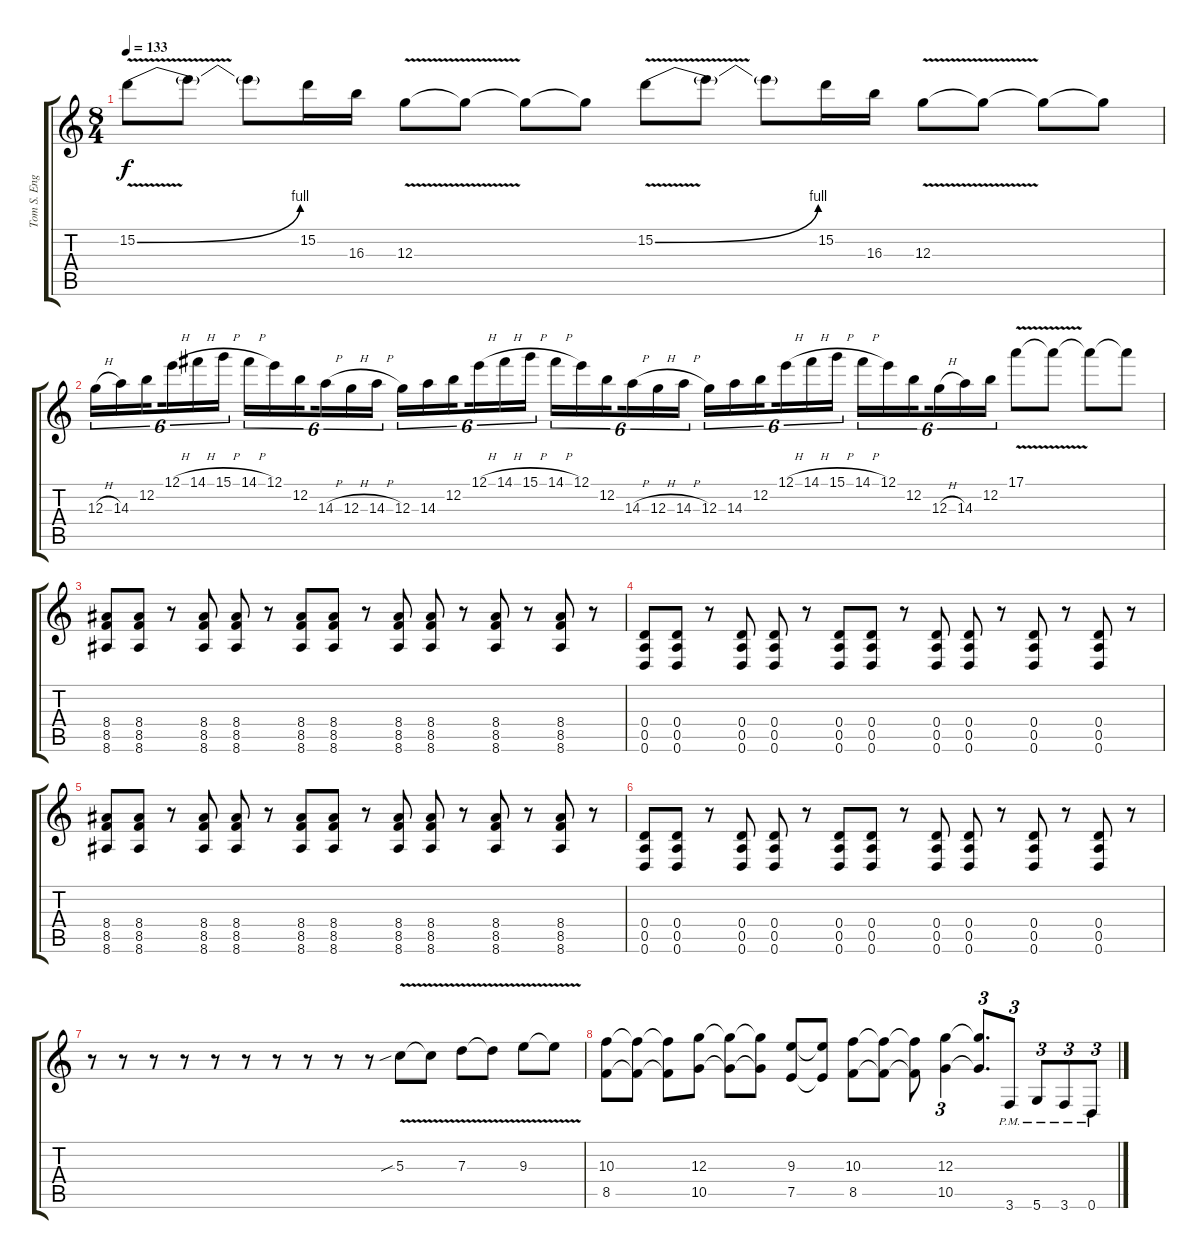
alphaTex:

\track ("Tom S. Englund" "Tom S. Eng") {instrument distortionguitar}
\staff {score tabs}
\tuning (E4 B3 G3 D3 A2 D2) {hide}
\ts (8 4)
\tempo 133
\clef g2
\ks c
15.2{be (bend 0 0 60 4) v}.8{dy f} 15.2{t}.8 15.2{t}.8 15.2.16 16.3.16 12.3{v}.8 12.3{t}.8 12.3{t}.8 12.3{t}.8 15.2{be (bend 0 0 60 4) v}.8 15.2{t}.8 15.2{t}.8 15.2.16 16.3.16 12.3{v}.8 12.3{t}.8 12.3{t}.8 12.3{t}.8 |
12.3{h}.16{tu (6 4)} 14.3.16{tu (6 4)} 12.2.16{tu (6 4) beam splitsecondary} 12.1{h}.16{tu (6 4)} 14.1{h}.16{tu (6 4)} 15.1{h}.16{tu (6 4)} 14.1{h}.16{tu (6 4)} 12.1.16{tu (6 4)} 12.2.16{tu (6 4) beam splitsecondary} 14.3{h}.16{tu (6 4)} 12.3{h}.16{tu (6 4)} 14.3{h}.16{tu (6 4)} 12.3.16{tu (6 4)} 14.3.16{tu (6 4)} 12.2.16{tu (6 4) beam splitsecondary} 12.1{h}.16{tu (6 4)} 14.1{h}.16{tu (6 4)} 15.1{h}.16{tu (6 4)} 14.1{h}.16{tu (6 4)} 12.1.16{tu (6 4)} 12.2.16{tu (6 4) beam splitsecondary} 14.3{h}.16{tu (6 4)} 12.3{h}.16{tu (6 4)} 14.3{h}.16{tu (6 4)} 12.3.16{tu (6 4)} 14.3.16{tu (6 4)} 12.2.16{tu (6 4) beam splitsecondary} 12.1{h}.16{tu (6 4)} 14.1{h}.16{tu (6 4)} 15.1{h}.16{tu (6 4)} 14.1{h}.16{tu (6 4)} 12.1.16{tu (6 4)} 12.2.16{tu (6 4) beam splitsecondary} 12.3{h}.16{tu (6 4)} 14.3.16{tu (6 4)} 12.2.16{tu (6 4)} 17.1{v}.8 17.1{t}.8 17.1{t}.8 17.1{t}.8 |
(8.4 8.5 8.6).8 (8.4 8.5 8.6).8 r.8 (8.4 8.5 8.6).8 (8.4 8.5 8.6).8 r.8 (8.4 8.5 8.6).8 (8.4 8.5 8.6).8 r.8 (8.4 8.5 8.6).8 (8.4 8.5 8.6).8 r.8 (8.4 8.5 8.6).8 r.8 (8.4 8.5 8.6).8 r.8 |
(0.4 0.5 0.6).8 (0.4 0.5 0.6).8 r.8 (0.4 0.5 0.6).8 (0.4 0.5 0.6).8 r.8 (0.4 0.5 0.6).8 (0.4 0.5 0.6).8 r.8 (0.4 0.5 0.6).8 (0.4 0.5 0.6).8 r.8 (0.4 0.5 0.6).8 r.8 (0.4 0.5 0.6).8 r.8 |
(8.4 8.5 8.6).8 (8.4 8.5 8.6).8 r.8 (8.4 8.5 8.6).8 (8.4 8.5 8.6).8 r.8 (8.4 8.5 8.6).8 (8.4 8.5 8.6).8 r.8 (8.4 8.5 8.6).8 (8.4 8.5 8.6).8 r.8 (8.4 8.5 8.6).8 r.8 (8.4 8.5 8.6).8 r.8 |
(0.4 0.5 0.6).8 (0.4 0.5 0.6).8 r.8 (0.4 0.5 0.6).8 (0.4 0.5 0.6).8 r.8 (0.4 0.5 0.6).8 (0.4 0.5 0.6).8 r.8 (0.4 0.5 0.6).8 (0.4 0.5 0.6).8 r.8 (0.4 0.5 0.6).8 r.8 (0.4 0.5 0.6).8 r.8 |
r.8 r.8 r.8 r.8 r.8 r.8 r.8 r.8 r.8 r.8 5.3{v sib}.8 5.3{t}.8 7.3{v}.8 7.3{t}.8 9.3{v}.8 9.3{t}.8 |
(10.3 8.5).8 (10.3{t} 8.5{t}).8 (10.3{t} 8.5{t}).8 (12.3 10.5).8 (12.3{t} 10.5{t}).8 (12.3{t} 10.5{t}).8 (9.3 7.5).8 (9.3{t} 7.5{t}).8 (10.3 8.5).8 (10.3{t} 8.5{t}).8 (10.3{t} 8.5{t}).8 (12.3 10.5).4{tu (3 2)} (12.3{t} 10.5{t}).8{d tu (3 2)} 3.6{pm}.8{tu (3 2)} 5.6{pm}.8{tu (3 2)} 3.6{pm}.8{tu (3 2)} 0.6{pm}.8{tu (3 2)}
